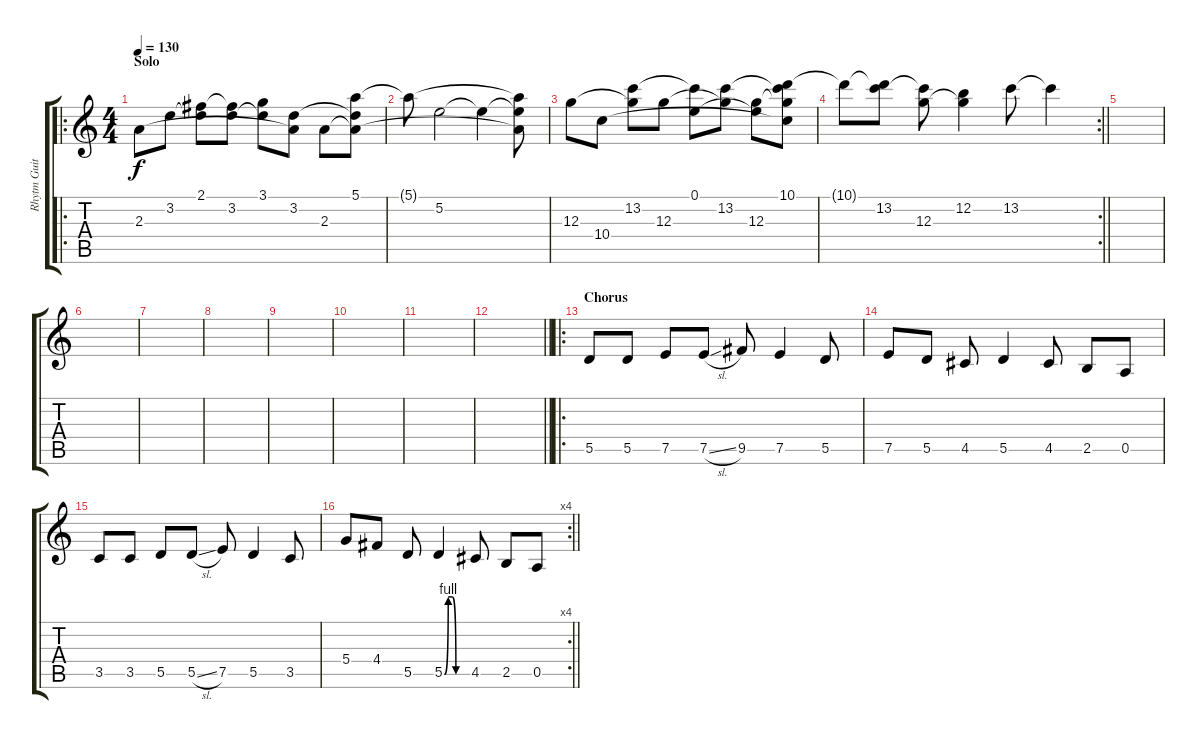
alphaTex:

\track ("Rhytm Guitar" "Rhytm Guit") {instrument distortionguitar}
\staff {score tabs}
\tuning (E4 B3 G3 D3 A2 E2) {hide}
\ro
\ts (4 4)
\section ("" "Solo")
\tempo 130
\clef g2
\ks c
2.3.8{dy f volume 12} 3.2.8 (2.1 3.2{t}).8 (2.1{t} 3.2).8 (3.1 3.2{t}).8 (3.2 2.3{t}).8 2.3.8 (5.1 3.2{t} 2.3{t}).8 |
5.1{t}.8 5.2.2 5.2{t}.4 (5.1{t} 5.2{t} 2.3{t}).8 |
12.3.8 10.4.8 (13.2 12.3{t}).8 12.3.8 (0.1 13.2{t}).8 (13.2 12.3{t}).8 (0.1{t} 12.3).8 (10.1 13.2{t} 12.3{t} 10.4{t}).8 |
\rc 2
\barLineRight lightlight
10.1{t}.8 (10.1{t} 13.2).8 (13.2{t} 12.3).8 (12.2 12.3{t}).4 13.2.8 13.2{t}.4 |
|
|
|
|
|
|
|
\barLineRight lightlight
|
\ro
\section ("" "Chorus")
5.5.8{volume 16 instrument distortionguitar} 5.5.8 7.5.8 7.5{sl}.8 9.5.8 7.5.4 5.5.8 |
7.5.8 5.5.8 4.5.8 5.5.4 4.5.8 2.5.8 0.5.8 |
3.5.8 3.5.8 5.5.8 5.5{sl}.8 7.5.8 5.5.4 3.5.8 |
\rc 4
\barLineRight lightlight
5.4.8 4.4.8 5.5.8 5.5{be (custom 0 0 10 4 20 4 30 0 60 0)}.4 4.5.8 2.5.8 0.5.8
